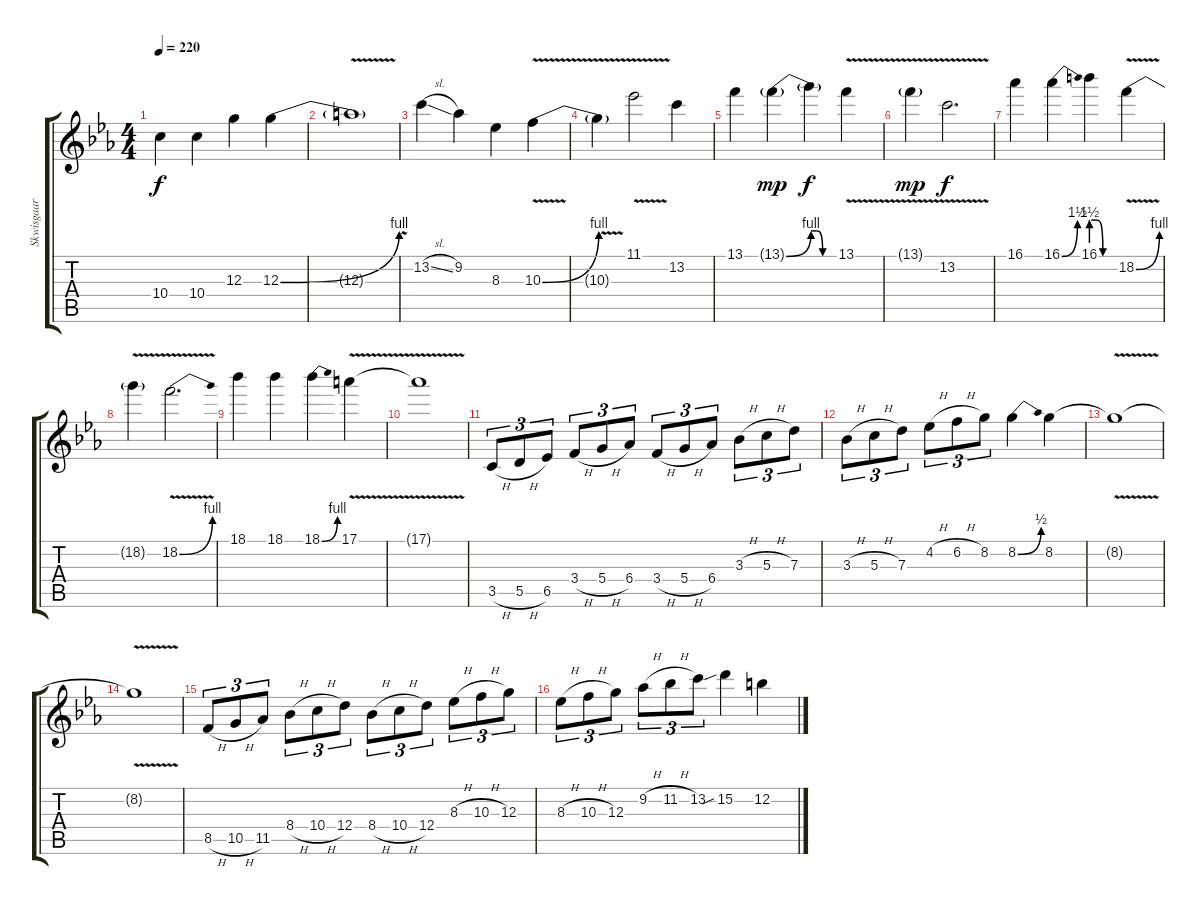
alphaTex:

\track ("Skwisgaar Lead" "Skwisgaar ") {instrument overdrivenguitar}
\staff {score tabs}
\tuning (E4 B3 G3 D3 A2 E2) {hide}
\ts (4 4)
\tempo 220
\clef g2
\ks eb
10.4.4{dy f} 10.4.4 12.3.4 12.3{be (bend 0 0 60 4)}.4 |
12.3{v t}.1 |
13.2{sl}.4 9.2.4 8.3.4 10.3{be (bend 0 0 60 4) v}.4 |
10.3{v t}.4 11.1{v}.2 13.2.4 |
13.1.4 13.1{be (bend 0 0 60 4) g}.4{dy mp} 13.1{be (custom 0 4 15 4 30 0 60 0) t}.4{dy f} 13.1{v}.4 |
13.1{v g}.4{dy mp} 13.2{v}.2{d dy f} |
16.1.4 16.1{be (bend 0 0 60 6)}.4 16.1{be (custom 0 6 15 6 30 0 60 0)}.4 18.2{be (bend 0 0 60 4) v}.4 |
18.2{t}.4 18.2{be (bend 0 0 60 4) v}.2{d} |
18.1.4 18.1.4 18.1{be (bend 0 0 60 4)}.4 17.1{v}.4 |
17.1{t}.1 |
3.5{h}.8{tu (3 2)} 5.5{h}.8{tu (3 2)} 6.5.8{tu (3 2)} 3.4{h}.8{tu (3 2)} 5.4{h}.8{tu (3 2)} 6.4.8{tu (3 2)} 3.4{h}.8{tu (3 2)} 5.4{h}.8{tu (3 2)} 6.4.8{tu (3 2)} 3.3{h}.8{tu (3 2)} 5.3{h}.8{tu (3 2)} 7.3.8{tu (3 2)} |
3.3{h}.8{tu (3 2)} 5.3{h}.8{tu (3 2)} 7.3.8{tu (3 2)} 4.2{h}.8{tu (3 2)} 6.2{h}.8{tu (3 2)} 8.2.8{tu (3 2)} 8.2{be (bend 0 0 60 2)}.4 8.2.4 |
8.2{v t}.1 |
8.2{v t}.1 |
8.5{h}.8{tu (3 2)} 10.5{h}.8{tu (3 2)} 11.5.8{tu (3 2)} 8.4{h}.8{tu (3 2)} 10.4{h}.8{tu (3 2)} 12.4.8{tu (3 2)} 8.4{h}.8{tu (3 2)} 10.4{h}.8{tu (3 2)} 12.4.8{tu (3 2)} 8.3{h}.8{tu (3 2)} 10.3{h}.8{tu (3 2)} 12.3.8{tu (3 2)} |
8.3{h}.8{tu (3 2)} 10.3{h}.8{tu (3 2)} 12.3.8{tu (3 2)} 9.2{h}.8{tu (3 2)} 11.2{h}.8{tu (3 2)} 13.2.8{tu (3 2)} 15.2{sib}.4 12.2.4
